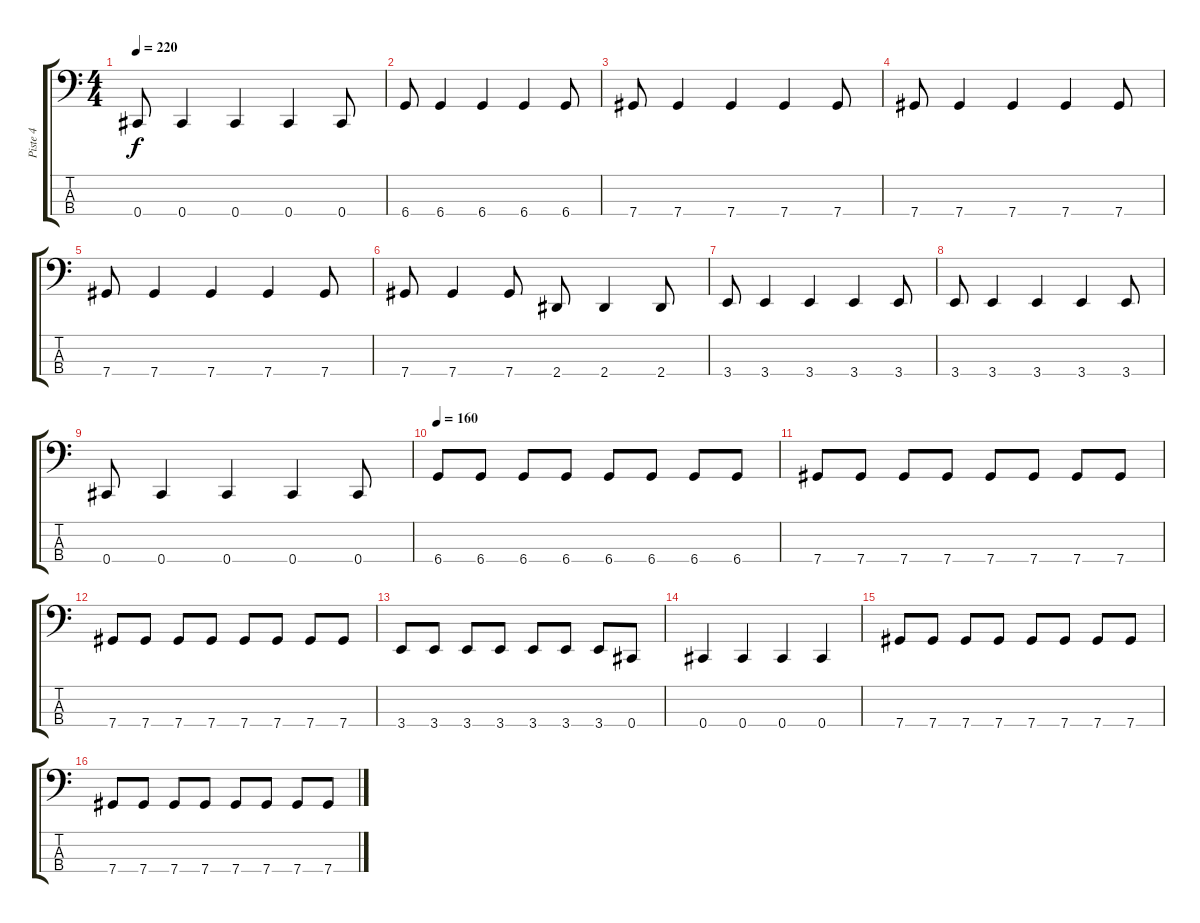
\track ("Piste 4" "Piste 4") {instrument electricbassfinger}
\staff {score tabs}
\tuning (Gb2 Db2 Ab1 Db1) {hide}
\ts (4 4)
\tempo 220
\clef f4
\ks c
0.4.8{dy f} 0.4.4 0.4.4 0.4.4 0.4.8 |
6.4.8 6.4.4 6.4.4 6.4.4 6.4.8 |
7.4.8 7.4.4 7.4.4 7.4.4 7.4.8 |
7.4.8 7.4.4 7.4.4 7.4.4 7.4.8 |
7.4.8 7.4.4 7.4.4 7.4.4 7.4.8 |
7.4.8 7.4.4 7.4.8 2.4.8 2.4.4 2.4.8 |
3.4.8 3.4.4 3.4.4 3.4.4 3.4.8 |
3.4.8 3.4.4 3.4.4 3.4.4 3.4.8 |
0.4.8 0.4.4 0.4.4 0.4.4 0.4.8 |
\tempo 160
6.4.8 6.4.8 6.4.8 6.4.8 6.4.8 6.4.8 6.4.8 6.4.8 |
7.4.8 7.4.8 7.4.8 7.4.8 7.4.8 7.4.8 7.4.8 7.4.8 |
7.4.8 7.4.8 7.4.8 7.4.8 7.4.8 7.4.8 7.4.8 7.4.8 |
3.4.8 3.4.8 3.4.8 3.4.8 3.4.8 3.4.8 3.4.8 0.4.8 |
0.4.4 0.4.4 0.4.4 0.4.4 |
7.4.8 7.4.8 7.4.8 7.4.8 7.4.8 7.4.8 7.4.8 7.4.8 |
7.4.8 7.4.8 7.4.8 7.4.8 7.4.8 7.4.8 7.4.8 7.4.8
